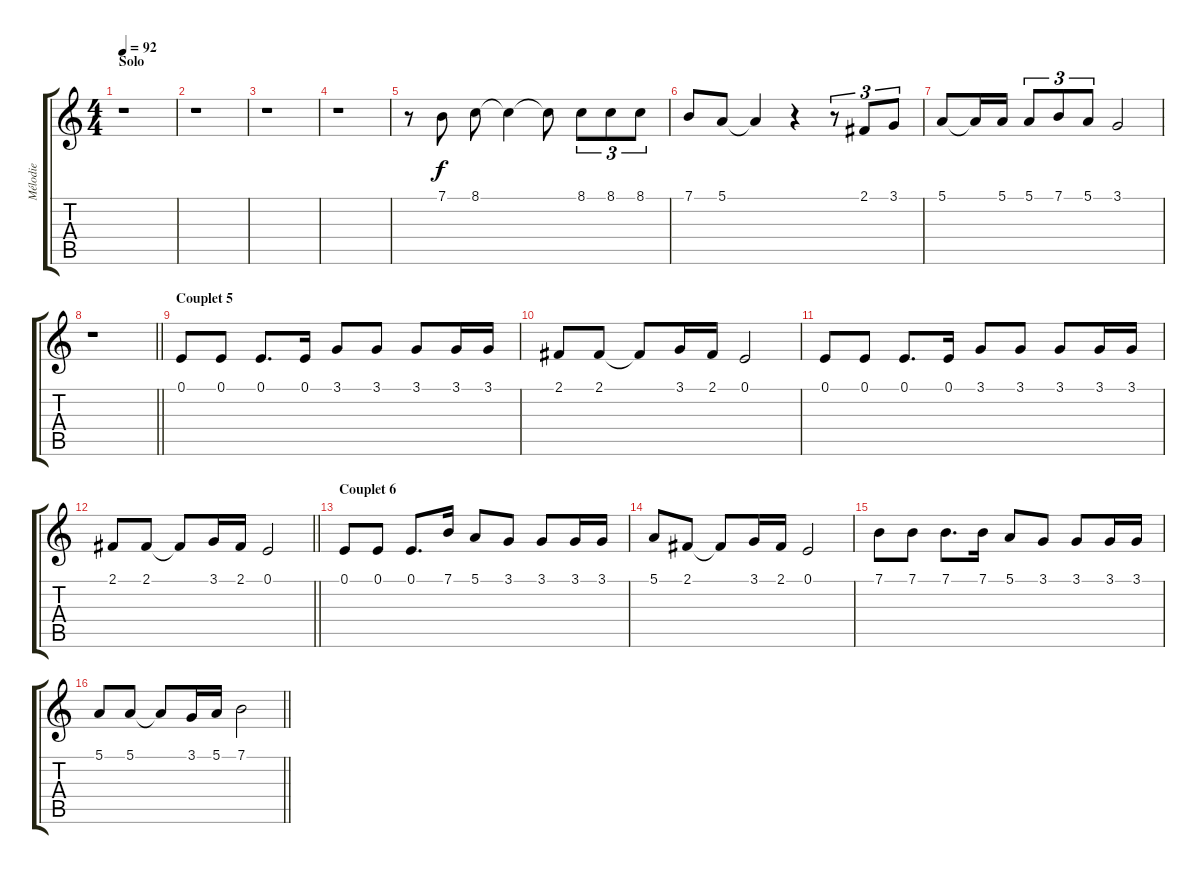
\track ("Mélodie" "Mélodie") {instrument trumpet}
\staff {score tabs}
\tuning (E4 B3 G3 D3 A2 E2) {hide}
\ts (4 4)
\section ("" "Solo")
\tempo 92
\clef g2
\ks c
r.1{dy f} |
r.1 |
r.1 |
r.1 |
r.8 7.1.8 8.1.8 8.1{t}.4 8.1{t}.8 8.1.8{tu (3 2)} 8.1.8{tu (3 2)} 8.1.8{tu (3 2)} |
7.1.8 5.1.8 5.1{t}.4 r.4 r.8{tu (3 2)} 2.1.8{tu (3 2)} 3.1.8{tu (3 2)} |
5.1.8 5.1{t}.16 5.1.16 5.1.8{tu (3 2)} 7.1.8{tu (3 2)} 5.1.8{tu (3 2)} 3.1.2 |
\barLineRight lightlight
r.1 |
\section ("" "Couplet 5")
0.1.8 0.1.8 0.1.8{d} 0.1.16 3.1.8 3.1.8 3.1.8 3.1.16 3.1.16 |
2.1.8 2.1.8 2.1{t}.8 3.1.16 2.1.16 0.1.2 |
0.1.8 0.1.8 0.1.8{d} 0.1.16 3.1.8 3.1.8 3.1.8 3.1.16 3.1.16 |
\barLineRight lightlight
2.1.8 2.1.8 2.1{t}.8 3.1.16 2.1.16 0.1.2 |
\section ("" "Couplet 6")
0.1.8 0.1.8 0.1.8{d} 7.1.16 5.1.8 3.1.8 3.1.8 3.1.16 3.1.16 |
5.1.8 2.1.8 2.1{t}.8 3.1.16 2.1.16 0.1.2 |
7.1.8 7.1.8 7.1.8{d} 7.1.16 5.1.8 3.1.8 3.1.8 3.1.16 3.1.16 |
\barLineRight lightlight
5.1.8 5.1.8 5.1{t}.8 3.1.16 5.1.16 7.1.2
